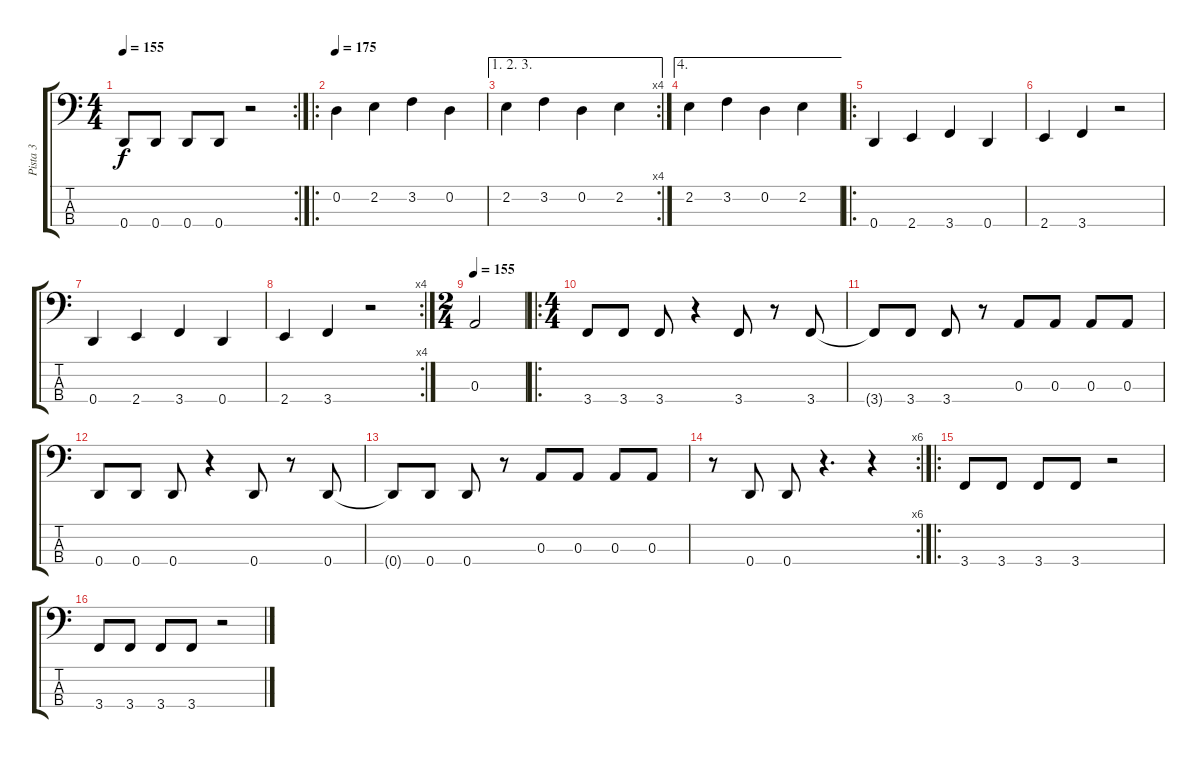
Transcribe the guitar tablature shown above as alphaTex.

\track ("Pista 3" "Pista 3") {instrument electricbassfinger}
\staff {score tabs}
\tuning (G2 D2 A1 D1) {hide}
\rc 2
\ts (4 4)
\tempo 155
\clef f4
\ks c
0.4.8{dy f} 0.4.8 0.4.8 0.4.8 r.2 |
\ro
\tempo 175
0.2.4 2.2.4 3.2.4 0.2.4 |
\ae (1 2 3)
\rc 4
2.2.4 3.2.4 0.2.4 2.2.4 |
\ae 4
2.2.4 3.2.4 0.2.4 2.2.4 |
\ro
0.4.4 2.4.4 3.4.4 0.4.4 |
2.4.4 3.4.4 r.2 |
0.4.4 2.4.4 3.4.4 0.4.4 |
\rc 4
2.4.4 3.4.4 r.2 |
\ts (2 4)
\tempo 155
0.3.2 |
\ro
\ts (4 4)
3.4.8 3.4.8 3.4.8 r.4 3.4.8 r.8 3.4.8 |
3.4{t}.8 3.4.8 3.4.8 r.8 0.3.8 0.3.8 0.3.8 0.3.8 |
0.4.8 0.4.8 0.4.8 r.4 0.4.8 r.8 0.4.8 |
0.4{t}.8 0.4.8 0.4.8 r.8 0.3.8 0.3.8 0.3.8 0.3.8 |
\rc 6
r.8 0.4.8 0.4.8 r.4{d} r.4 |
\ro
3.4.8 3.4.8 3.4.8 3.4.8 r.2 |
3.4.8 3.4.8 3.4.8 3.4.8 r.2
